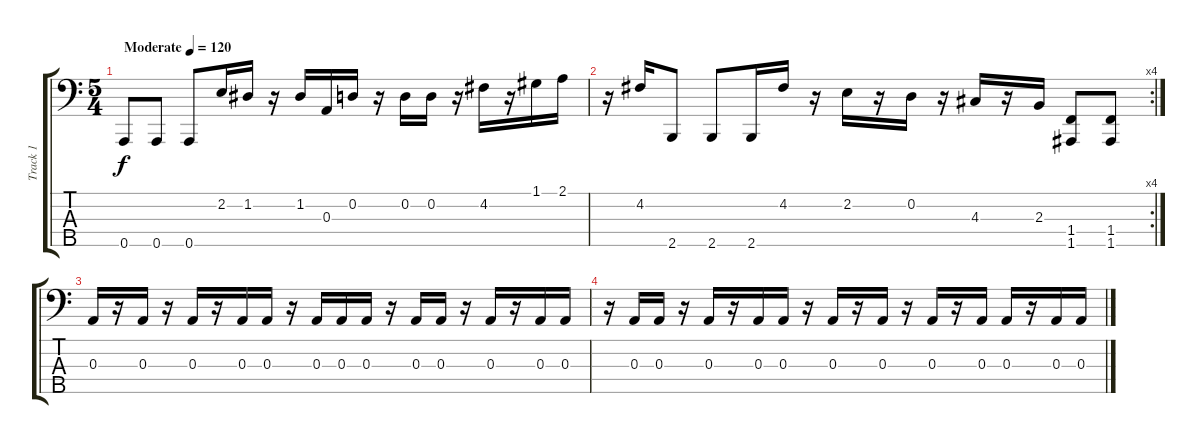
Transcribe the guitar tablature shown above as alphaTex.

\track ("Track 1" "Track 1") {instrument electricbassfinger}
\staff {score tabs}
\tuning (G2 D2 A1 E1 A0) {hide}
\ts (5 4)
\tempo (120 "Moderate")
\clef f4
\ks c
0.5.8{dy f instrument electricbassfinger} 0.5.8 0.5.8 2.2.16 1.2.16 r.16 1.2.16 0.3.16 0.2.16 r.16 0.2.16 0.2.16 r.16 4.2.16 r.16 1.1.16 2.1.16 |
\rc 4
r.16 4.2.16 2.5.8 2.5.8 2.5.16 4.2.16 r.16 2.2.16 r.16 0.2.16 r.16 4.3.16 r.16 2.3.16 (1.4 1.5).8 (1.4 1.5).8 |
0.3.16 r.16 0.3.16 r.16 0.3.16 r.16 0.3.16 0.3.16 r.16 0.3.16 0.3.16 0.3.16 r.16 0.3.16 0.3.16 r.16 0.3.16 r.16 0.3.16 0.3.16 |
r.16 0.3.16 0.3.16 r.16 0.3.16 r.16 0.3.16 0.3.16 r.16 0.3.16 r.16 0.3.16 r.16 0.3.16 r.16 0.3.16 0.3.16 r.16 0.3.16 0.3.16
